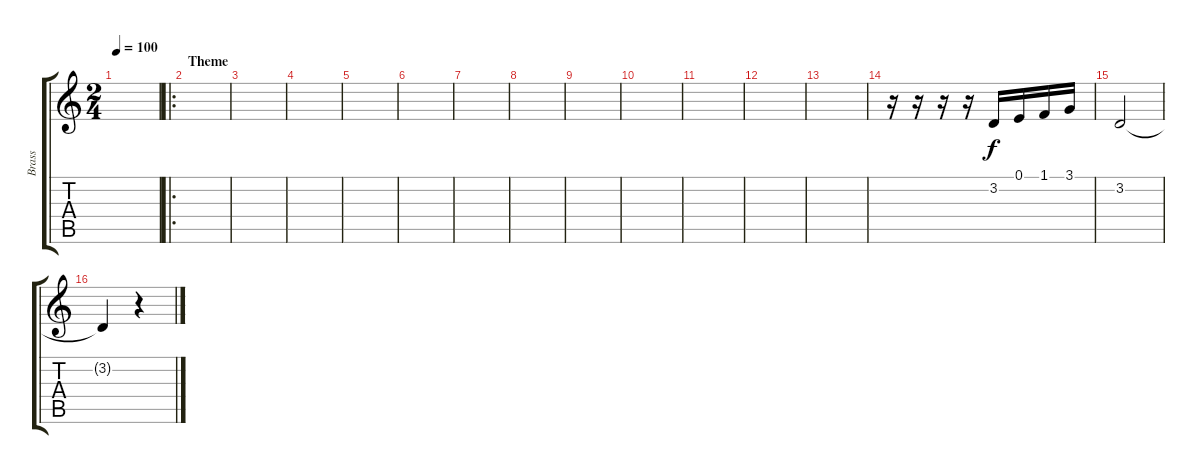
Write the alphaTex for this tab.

\track ("Brass" "Brass") {instrument frenchhorn}
\staff {score tabs}
\tuning (E4 B3 G3 D3 A2 E2) {hide}
\ts (2 4)
\tempo 100
\clef g2
\ks c
|
\ro
\section ("" "Theme")
|
|
|
|
|
|
|
|
|
|
|
|
r.16 r.16 r.16 r.16 3.2.16 0.1.16 1.1.16 3.1.16 |
3.2.2 |
3.2{t}.4 r.4
